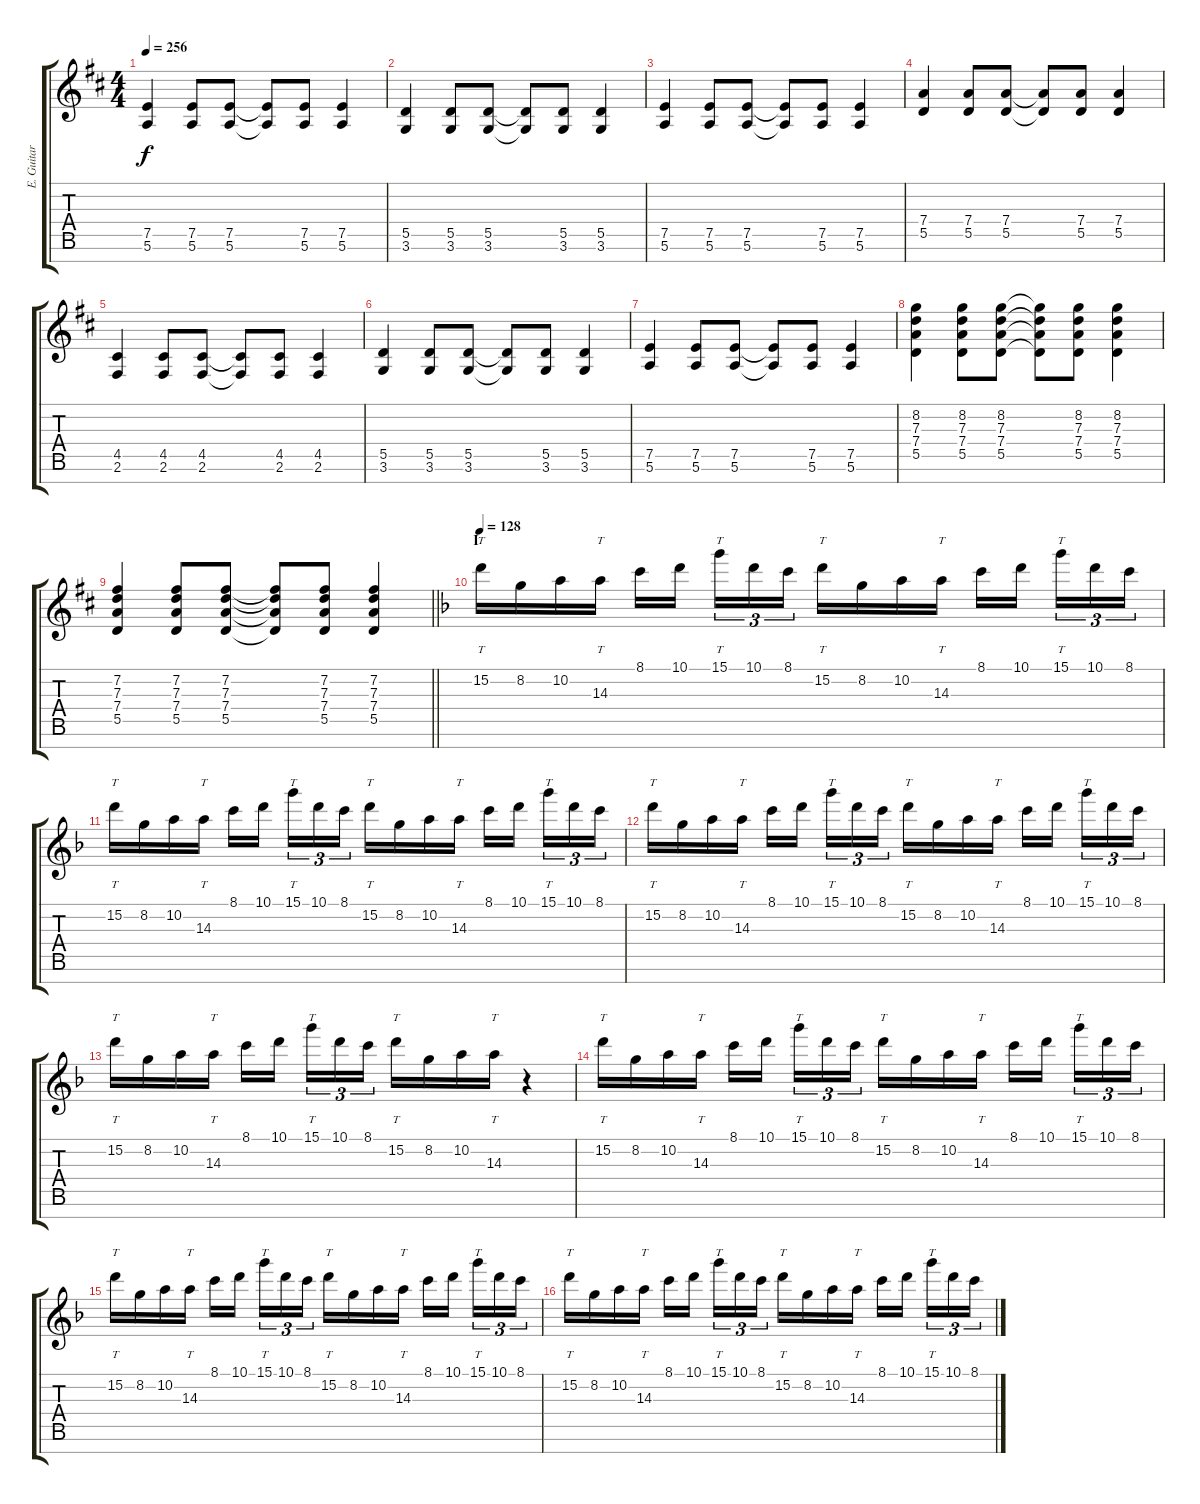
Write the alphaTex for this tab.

\track ("E. Guitar I" "E. Guitar ") {instrument overdrivenguitar}
\staff {score tabs}
\tuning (E4 B3 G3 D3 A2 E2 B1) {hide}
\ts (4 4)
\tempo 256
\clef g2
\ks d
(7.5 5.6).4{dy f} (7.5 5.6).8 (7.5 5.6).8 (7.5{t} 5.6{t}).8 (7.5 5.6).8 (7.5 5.6).4 |
(5.5 3.6).4 (5.5 3.6).8 (5.5 3.6).8 (5.5{t} 3.6{t}).8 (5.5 3.6).8 (5.5 3.6).4 |
(7.5 5.6).4 (7.5 5.6).8 (7.5 5.6).8 (7.5{t} 5.6{t}).8 (7.5 5.6).8 (7.5 5.6).4 |
(7.4 5.5).4 (7.4 5.5).8 (7.4 5.5).8 (7.4{t} 5.5{t}).8 (7.4 5.5).8 (7.4 5.5).4 |
(4.5 2.6).4 (4.5 2.6).8 (4.5 2.6).8 (4.5{t} 2.6{t}).8 (4.5 2.6).8 (4.5 2.6).4 |
(5.5 3.6).4 (5.5 3.6).8 (5.5 3.6).8 (5.5{t} 3.6{t}).8 (5.5 3.6).8 (5.5 3.6).4 |
(7.5 5.6).4 (7.5 5.6).8 (7.5 5.6).8 (7.5{t} 5.6{t}).8 (7.5 5.6).8 (7.5 5.6).4 |
(8.2 7.3 7.4 5.5).4 (8.2 7.3 7.4 5.5).8 (8.2 7.3 7.4 5.5).8 (8.2{t} 7.3{t} 7.4{t} 5.5{t}).8 (8.2 7.3 7.4 5.5).8 (8.2 7.3 7.4 5.5).4 |
\barLineRight lightlight
(7.2 7.3 7.4 5.5).4 (7.2 7.3 7.4 5.5).8 (7.2 7.3 7.4 5.5).8 (7.2{t} 7.3{t} 7.4{t} 5.5{t}).8 (7.2 7.3 7.4 5.5).8 (7.2 7.3 7.4 5.5).4 |
\section ("" "I")
\tempo 128
\ks f
15.2.16{tt} 8.2.16 10.2.16 14.3.16{tt} 8.1.16 10.1.16{beam splitsecondary} 15.1.16{tt tu (3 2)} 10.1.16{tu (3 2)} 8.1.16{tu (3 2)} 15.2.16{tt} 8.2.16 10.2.16 14.3.16{tt} 8.1.16 10.1.16{beam splitsecondary} 15.1.16{tt tu (3 2)} 10.1.16{tu (3 2)} 8.1.16{tu (3 2)} |
15.2.16{tt} 8.2.16 10.2.16 14.3.16{tt} 8.1.16 10.1.16{beam splitsecondary} 15.1.16{tt tu (3 2)} 10.1.16{tu (3 2)} 8.1.16{tu (3 2)} 15.2.16{tt} 8.2.16 10.2.16 14.3.16{tt} 8.1.16 10.1.16{beam splitsecondary} 15.1.16{tt tu (3 2)} 10.1.16{tu (3 2)} 8.1.16{tu (3 2)} |
15.2.16{tt} 8.2.16 10.2.16 14.3.16{tt} 8.1.16 10.1.16{beam splitsecondary} 15.1.16{tt tu (3 2)} 10.1.16{tu (3 2)} 8.1.16{tu (3 2)} 15.2.16{tt} 8.2.16 10.2.16 14.3.16{tt} 8.1.16 10.1.16{beam splitsecondary} 15.1.16{tt tu (3 2)} 10.1.16{tu (3 2)} 8.1.16{tu (3 2)} |
15.2.16{tt} 8.2.16 10.2.16 14.3.16{tt} 8.1.16 10.1.16{beam splitsecondary} 15.1.16{tt tu (3 2)} 10.1.16{tu (3 2)} 8.1.16{tu (3 2)} 15.2.16{tt} 8.2.16 10.2.16 14.3.16{tt} r.4 |
15.2.16{tt} 8.2.16 10.2.16 14.3.16{tt} 8.1.16 10.1.16{beam splitsecondary} 15.1.16{tt tu (3 2)} 10.1.16{tu (3 2)} 8.1.16{tu (3 2)} 15.2.16{tt} 8.2.16 10.2.16 14.3.16{tt} 8.1.16 10.1.16{beam splitsecondary} 15.1.16{tt tu (3 2)} 10.1.16{tu (3 2)} 8.1.16{tu (3 2)} |
15.2.16{tt} 8.2.16 10.2.16 14.3.16{tt} 8.1.16 10.1.16{beam splitsecondary} 15.1.16{tt tu (3 2)} 10.1.16{tu (3 2)} 8.1.16{tu (3 2)} 15.2.16{tt} 8.2.16 10.2.16 14.3.16{tt} 8.1.16 10.1.16{beam splitsecondary} 15.1.16{tt tu (3 2)} 10.1.16{tu (3 2)} 8.1.16{tu (3 2)} |
15.2.16{tt} 8.2.16 10.2.16 14.3.16{tt} 8.1.16 10.1.16{beam splitsecondary} 15.1.16{tt tu (3 2)} 10.1.16{tu (3 2)} 8.1.16{tu (3 2)} 15.2.16{tt} 8.2.16 10.2.16 14.3.16{tt} 8.1.16 10.1.16{beam splitsecondary} 15.1.16{tt tu (3 2)} 10.1.16{tu (3 2)} 8.1.16{tu (3 2)}
